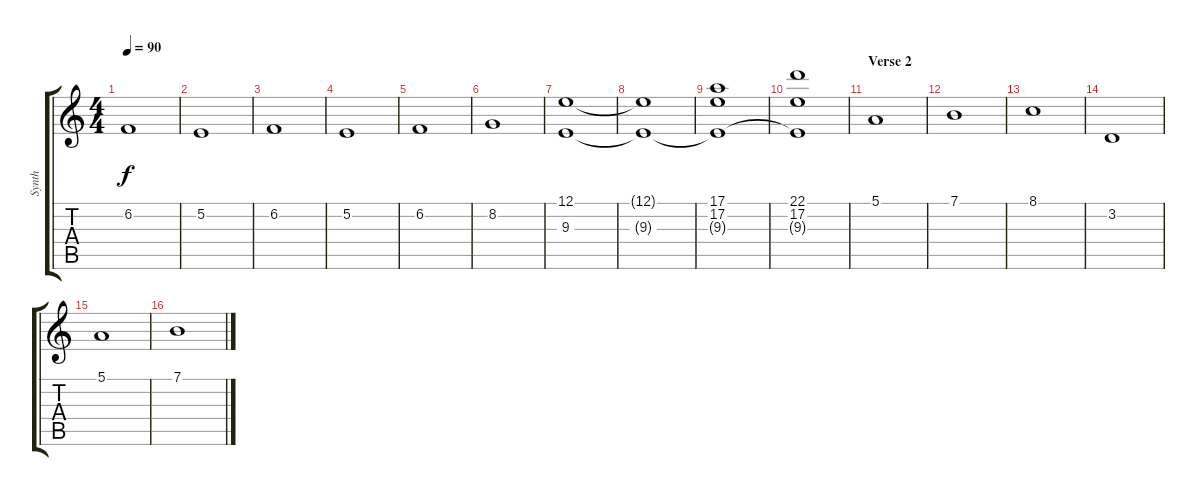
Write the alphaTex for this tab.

\track ("Synth" "Synth") {instrument choiraahs}
\staff {score tabs}
\tuning (E4 B3 G3 D3 A2 E2) {hide}
\ts (4 4)
\tempo 90
\clef g2
\ks c
6.2.1{dy f instrument pad2warm} |
5.2.1 |
6.2.1 |
5.2.1{instrument pad2warm} |
6.2.1 |
8.2.1 |
(12.1 9.3).1{instrument choiraahs} |
(12.1{t} 9.3{t}).1 |
(17.1 17.2 9.3{t}).1 |
(22.1 17.2 9.3{t}).1 |
\section ("" "Verse 2")
5.1.1{instrument pad2warm} |
7.1.1 |
8.1.1 |
3.2.1 |
5.1.1{instrument pad2warm} |
7.1.1
